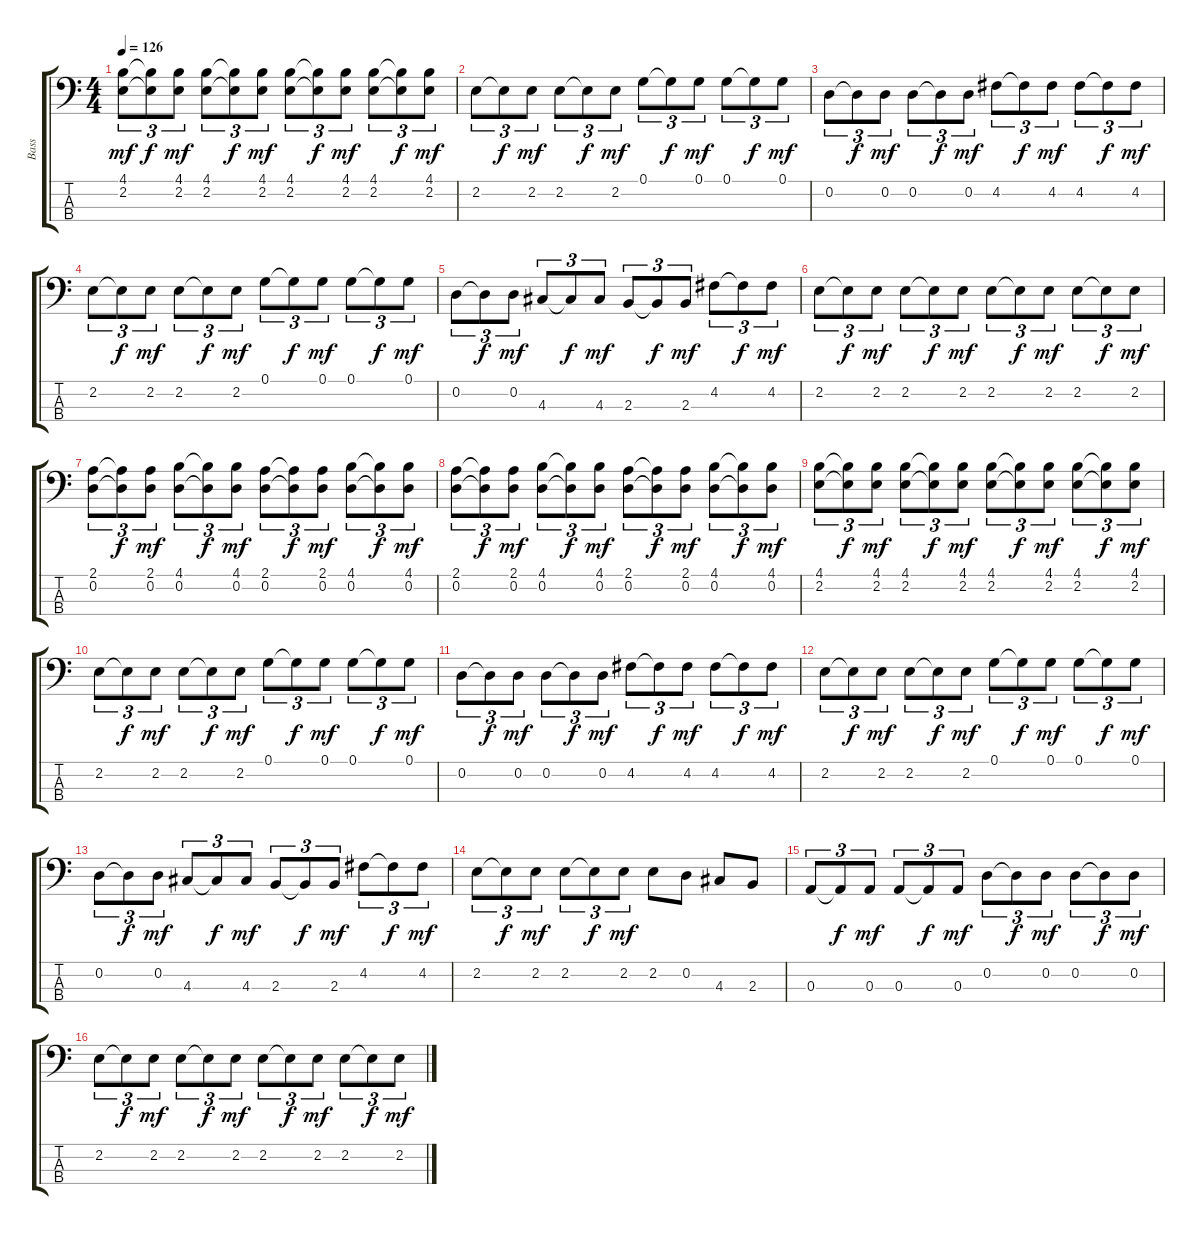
\track ("Bass" "Bass") {instrument electricbassfinger}
\staff {score tabs}
\tuning (G2 D2 A1 E1) {hide}
\ts (4 4)
\tempo 126
\clef f4
\ks c
(4.1 2.2).8{tu (3 2) dy mf} (4.1{t} 2.2{t}).8{tu (3 2) dy f} (4.1 2.2).8{tu (3 2) dy mf} (4.1 2.2).8{tu (3 2)} (4.1{t} 2.2{t}).8{tu (3 2) dy f} (4.1 2.2).8{tu (3 2) dy mf} (4.1 2.2).8{tu (3 2)} (4.1{t} 2.2{t}).8{tu (3 2) dy f} (4.1 2.2).8{tu (3 2) dy mf} (4.1 2.2).8{tu (3 2)} (4.1{t} 2.2{t}).8{tu (3 2) dy f} (4.1 2.2).8{tu (3 2) dy mf} |
2.2.8{tu (3 2)} 2.2{t}.8{tu (3 2) dy f} 2.2.8{tu (3 2) dy mf} 2.2.8{tu (3 2)} 2.2{t}.8{tu (3 2) dy f} 2.2.8{tu (3 2) dy mf} 0.1.8{tu (3 2)} 0.1{t}.8{tu (3 2) dy f} 0.1.8{tu (3 2) dy mf} 0.1.8{tu (3 2)} 0.1{t}.8{tu (3 2) dy f} 0.1.8{tu (3 2) dy mf} |
0.2.8{tu (3 2)} 0.2{t}.8{tu (3 2) dy f} 0.2.8{tu (3 2) dy mf} 0.2.8{tu (3 2)} 0.2{t}.8{tu (3 2) dy f} 0.2.8{tu (3 2) dy mf} 4.2.8{tu (3 2)} 4.2{t}.8{tu (3 2) dy f} 4.2.8{tu (3 2) dy mf} 4.2.8{tu (3 2)} 4.2{t}.8{tu (3 2) dy f} 4.2.8{tu (3 2) dy mf} |
2.2.8{tu (3 2)} 2.2{t}.8{tu (3 2) dy f} 2.2.8{tu (3 2) dy mf} 2.2.8{tu (3 2)} 2.2{t}.8{tu (3 2) dy f} 2.2.8{tu (3 2) dy mf} 0.1.8{tu (3 2)} 0.1{t}.8{tu (3 2) dy f} 0.1.8{tu (3 2) dy mf} 0.1.8{tu (3 2)} 0.1{t}.8{tu (3 2) dy f} 0.1.8{tu (3 2) dy mf} |
0.2.8{tu (3 2)} 0.2{t}.8{tu (3 2) dy f} 0.2.8{tu (3 2) dy mf} 4.3.8{tu (3 2)} 4.3{t}.8{tu (3 2) dy f} 4.3.8{tu (3 2) dy mf} 2.3.8{tu (3 2)} 2.3{t}.8{tu (3 2) dy f} 2.3.8{tu (3 2) dy mf} 4.2.8{tu (3 2)} 4.2{t}.8{tu (3 2) dy f} 4.2.8{tu (3 2) dy mf} |
2.2.8{tu (3 2)} 2.2{t}.8{tu (3 2) dy f} 2.2.8{tu (3 2) dy mf} 2.2.8{tu (3 2)} 2.2{t}.8{tu (3 2) dy f} 2.2.8{tu (3 2) dy mf} 2.2.8{tu (3 2)} 2.2{t}.8{tu (3 2) dy f} 2.2.8{tu (3 2) dy mf} 2.2.8{tu (3 2)} 2.2{t}.8{tu (3 2) dy f} 2.2.8{tu (3 2) dy mf} |
(2.1 0.2).8{tu (3 2)} (2.1{t} 0.2{t}).8{tu (3 2) dy f} (2.1 0.2).8{tu (3 2) dy mf} (4.1 0.2).8{tu (3 2)} (4.1{t} 0.2{t}).8{tu (3 2) dy f} (4.1 0.2).8{tu (3 2) dy mf} (2.1 0.2).8{tu (3 2)} (2.1{t} 0.2{t}).8{tu (3 2) dy f} (2.1 0.2).8{tu (3 2) dy mf} (4.1 0.2).8{tu (3 2)} (4.1{t} 0.2{t}).8{tu (3 2) dy f} (4.1 0.2).8{tu (3 2) dy mf} |
(2.1 0.2).8{tu (3 2)} (2.1{t} 0.2{t}).8{tu (3 2) dy f} (2.1 0.2).8{tu (3 2) dy mf} (4.1 0.2).8{tu (3 2)} (4.1{t} 0.2{t}).8{tu (3 2) dy f} (4.1 0.2).8{tu (3 2) dy mf} (2.1 0.2).8{tu (3 2)} (2.1{t} 0.2{t}).8{tu (3 2) dy f} (2.1 0.2).8{tu (3 2) dy mf} (4.1 0.2).8{tu (3 2)} (4.1{t} 0.2{t}).8{tu (3 2) dy f} (4.1 0.2).8{tu (3 2) dy mf} |
(4.1 2.2).8{tu (3 2)} (4.1{t} 2.2{t}).8{tu (3 2) dy f} (4.1 2.2).8{tu (3 2) dy mf} (4.1 2.2).8{tu (3 2)} (4.1{t} 2.2{t}).8{tu (3 2) dy f} (4.1 2.2).8{tu (3 2) dy mf} (4.1 2.2).8{tu (3 2)} (4.1{t} 2.2{t}).8{tu (3 2) dy f} (4.1 2.2).8{tu (3 2) dy mf} (4.1 2.2).8{tu (3 2)} (4.1{t} 2.2{t}).8{tu (3 2) dy f} (4.1 2.2).8{tu (3 2) dy mf} |
2.2.8{tu (3 2)} 2.2{t}.8{tu (3 2) dy f} 2.2.8{tu (3 2) dy mf} 2.2.8{tu (3 2)} 2.2{t}.8{tu (3 2) dy f} 2.2.8{tu (3 2) dy mf} 0.1.8{tu (3 2)} 0.1{t}.8{tu (3 2) dy f} 0.1.8{tu (3 2) dy mf} 0.1.8{tu (3 2)} 0.1{t}.8{tu (3 2) dy f} 0.1.8{tu (3 2) dy mf} |
0.2.8{tu (3 2)} 0.2{t}.8{tu (3 2) dy f} 0.2.8{tu (3 2) dy mf} 0.2.8{tu (3 2)} 0.2{t}.8{tu (3 2) dy f} 0.2.8{tu (3 2) dy mf} 4.2.8{tu (3 2)} 4.2{t}.8{tu (3 2) dy f} 4.2.8{tu (3 2) dy mf} 4.2.8{tu (3 2)} 4.2{t}.8{tu (3 2) dy f} 4.2.8{tu (3 2) dy mf} |
2.2.8{tu (3 2)} 2.2{t}.8{tu (3 2) dy f} 2.2.8{tu (3 2) dy mf} 2.2.8{tu (3 2)} 2.2{t}.8{tu (3 2) dy f} 2.2.8{tu (3 2) dy mf} 0.1.8{tu (3 2)} 0.1{t}.8{tu (3 2) dy f} 0.1.8{tu (3 2) dy mf} 0.1.8{tu (3 2)} 0.1{t}.8{tu (3 2) dy f} 0.1.8{tu (3 2) dy mf} |
0.2.8{tu (3 2)} 0.2{t}.8{tu (3 2) dy f} 0.2.8{tu (3 2) dy mf} 4.3.8{tu (3 2)} 4.3{t}.8{tu (3 2) dy f} 4.3.8{tu (3 2) dy mf} 2.3.8{tu (3 2)} 2.3{t}.8{tu (3 2) dy f} 2.3.8{tu (3 2) dy mf} 4.2.8{tu (3 2)} 4.2{t}.8{tu (3 2) dy f} 4.2.8{tu (3 2) dy mf} |
2.2.8{tu (3 2)} 2.2{t}.8{tu (3 2) dy f} 2.2.8{tu (3 2) dy mf} 2.2.8{tu (3 2)} 2.2{t}.8{tu (3 2) dy f} 2.2.8{tu (3 2) dy mf} 2.2.8 0.2.8 4.3.8 2.3.8 |
0.3.8{tu (3 2)} 0.3{t}.8{tu (3 2) dy f} 0.3.8{tu (3 2) dy mf} 0.3.8{tu (3 2)} 0.3{t}.8{tu (3 2) dy f} 0.3.8{tu (3 2) dy mf} 0.2.8{tu (3 2)} 0.2{t}.8{tu (3 2) dy f} 0.2.8{tu (3 2) dy mf} 0.2.8{tu (3 2)} 0.2{t}.8{tu (3 2) dy f} 0.2.8{tu (3 2) dy mf} |
2.2.8{tu (3 2)} 2.2{t}.8{tu (3 2) dy f} 2.2.8{tu (3 2) dy mf} 2.2.8{tu (3 2)} 2.2{t}.8{tu (3 2) dy f} 2.2.8{tu (3 2) dy mf} 2.2.8{tu (3 2)} 2.2{t}.8{tu (3 2) dy f} 2.2.8{tu (3 2) dy mf} 2.2.8{tu (3 2)} 2.2{t}.8{tu (3 2) dy f} 2.2.8{tu (3 2) dy mf}
